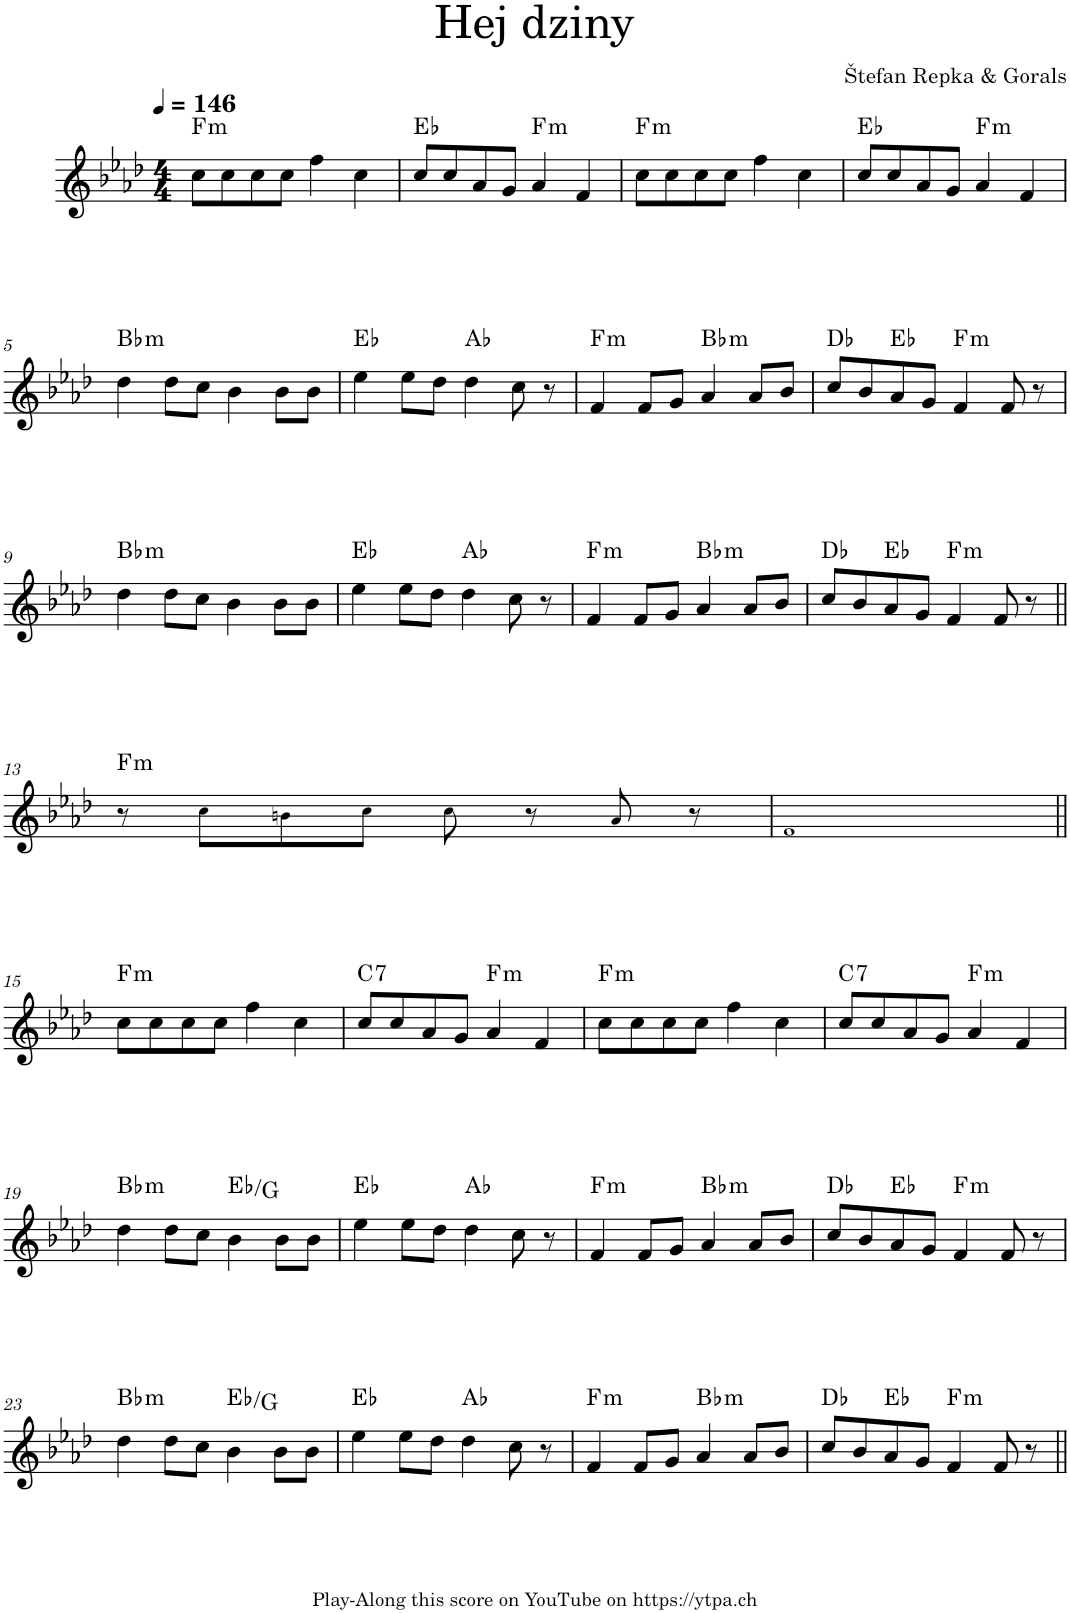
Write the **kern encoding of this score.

**kern	**harte
*part1	*part1
*staff1	*
*I"Piano	*
*I'Pno.	*
*clefG2	*
*k[b-e-a-d-]	*
*M4/4	*
*MM146	*
=1	=1
!	!LO:H:kt=m
8cc\L	F:min
8cc\	.
8cc\	.
8cc\J	.
4ff\	.
4cc\	.
=2	=2
8cc/L	Eb:maj
8cc/	.
8a-/	.
8g/J	.
!	!LO:H:kt=m
4a-/	F:min
4f/	.
=3	=3
!	!LO:H:kt=m
8cc\L	F:min
8cc\	.
8cc\	.
8cc\J	.
4ff\	.
4cc\	.
=4	=4
8cc/L	Eb:maj
8cc/	.
8a-/	.
8g/J	.
!	!LO:H:kt=m
4a-/	F:min
4f/	.
!!LO:LB:g=z
=5	=5
!	!LO:H:kt=m
4dd-\	Bb:min
8dd-\L	.
8cc\J	.
4b-\	.
8b-\L	.
8b-\J	.
=6	=6
4ee-\	Eb:maj
8ee-\L	.
8dd-\J	.
4dd-\	Ab:maj
8cc\	.
8r	.
=7	=7
!	!LO:H:kt=m
4f/	F:min
8f/L	.
8g/J	.
!	!LO:H:kt=m
4a-/	Bb:min
8a-/L	.
8b-/J	.
=8	=8
8cc/L	Db:maj
8b-/	.
8a-/	Eb:maj
8g/J	.
!	!LO:H:kt=m
4f/	F:min
8f/	.
8r	.
!!LO:LB:g=z
=9	=9
!	!LO:H:kt=m
4dd-\	Bb:min
8dd-\L	.
8cc\J	.
4b-\	.
8b-\L	.
8b-\J	.
=10	=10
4ee-\	Eb:maj
8ee-\L	.
8dd-\J	.
4dd-\	Ab:maj
8cc\	.
8r	.
=11	=11
!	!LO:H:kt=m
4f/	F:min
8f/L	.
8g/J	.
!	!LO:H:kt=m
4a-/	Bb:min
8a-/L	.
8b-/J	.
=12	=12
8cc/L	Db:maj
8b-/	.
8a-/	Eb:maj
8g/J	.
!	!LO:H:kt=m
4f/	F:min
8f/	.
8r	.
!!LO:LB:g=z
=13||	=13||
!	!LO:H:kt=m
8r	F:min
8cc!\L	.
8bn!\	.
8cc!\J	.
8cc!\	.
8r	.
8a-!/	.
8r	.
=14	=14
1f!	.
!!LO:LB:g=z
=15||	=15||
!	!LO:H:kt=m
8cc\L	F:min
8cc\	.
8cc\	.
8cc\J	.
4ff\	.
4cc\	.
=16	=16
!	!LO:H:kt=7
8cc/L	C:7
8cc/	.
8a-/	.
8g/J	.
!	!LO:H:kt=m
4a-/	F:min
4f/	.
=17	=17
!	!LO:H:kt=m
8cc\L	F:min
8cc\	.
8cc\	.
8cc\J	.
4ff\	.
4cc\	.
=18	=18
!	!LO:H:kt=7
8cc/L	C:7
8cc/	.
8a-/	.
8g/J	.
!	!LO:H:kt=m
4a-/	F:min
4f/	.
!!LO:LB:g=z
=19	=19
!	!LO:H:kt=m
4dd-\	Bb:min
8dd-\L	.
8cc\J	.
4b-\	Eb:maj/3
8b-\L	.
8b-\J	.
=20	=20
4ee-\	Eb:maj
8ee-\L	.
8dd-\J	.
4dd-\	Ab:maj
8cc\	.
8r	.
=21	=21
!	!LO:H:kt=m
4f/	F:min
8f/L	.
8g/J	.
!	!LO:H:kt=m
4a-/	Bb:min
8a-/L	.
8b-/J	.
=22	=22
8cc/L	Db:maj
8b-/	.
8a-/	Eb:maj
8g/J	.
!	!LO:H:kt=m
4f/	F:min
8f/	.
8r	.
!!LO:LB:g=z
=23	=23
!	!LO:H:kt=m
4dd-\	Bb:min
8dd-\L	.
8cc\J	.
4b-\	Eb:maj/3
8b-\L	.
8b-\J	.
=24	=24
4ee-\	Eb:maj
8ee-\L	.
8dd-\J	.
4dd-\	Ab:maj
8cc\	.
8r	.
=25	=25
!	!LO:H:kt=m
4f/	F:min
8f/L	.
8g/J	.
!	!LO:H:kt=m
4a-/	Bb:min
8a-/L	.
8b-/J	.
=26	=26
8cc/L	Db:maj
8b-/	.
8a-/	Eb:maj
8g/J	.
!	!LO:H:kt=m
4f/	F:min
8f/	.
8r	.
=||	=||
*-	*-
